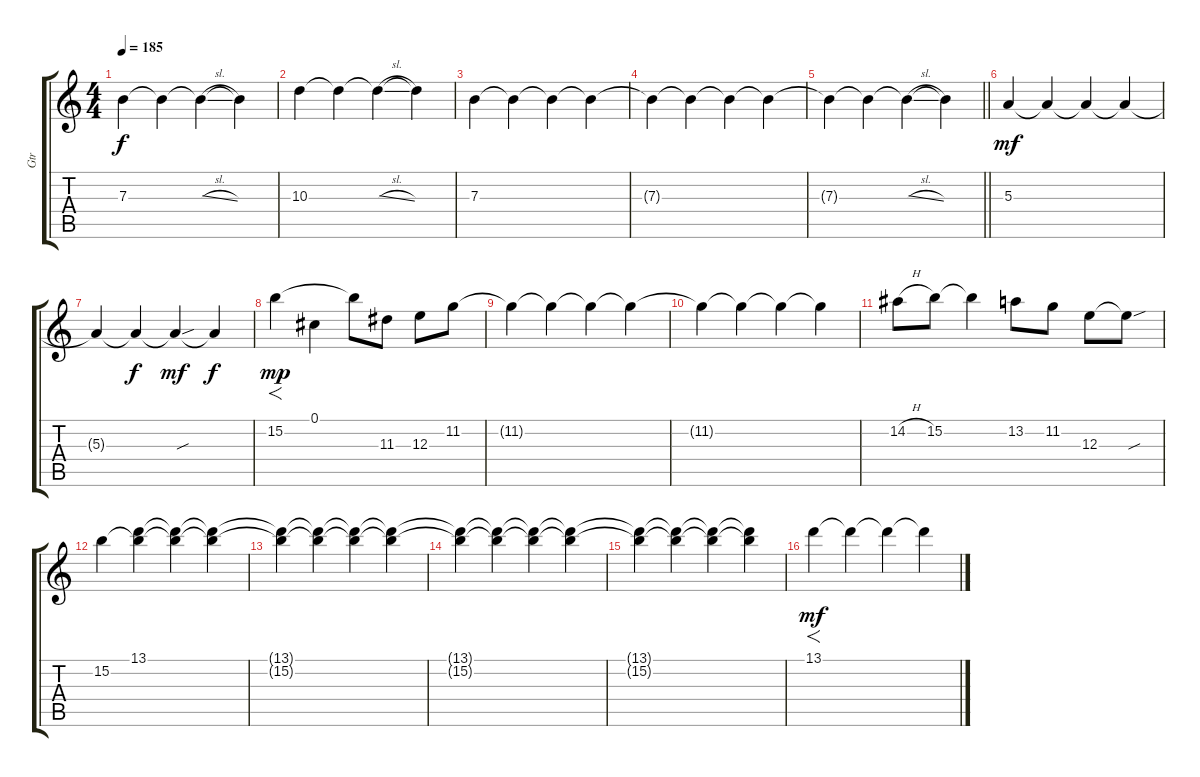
\track ("Gtr" "Gtr") {instrument overdrivenguitar}
\staff {score tabs}
\tuning (Db4 Ab3 E3 B2 Gb2 Db2) {hide}
\ts (4 4)
\tempo 185
\clef g2
\ks c
7.3{t}.4{dy f} 7.3{t}.4 7.3{sl t}.4 7.3{t}.4 |
10.3.4 10.3{t}.4 10.3{sl t}.4 10.3{t}.4 |
7.3.4 7.3{t}.4 7.3{t}.4 7.3{t}.4 |
7.3{t}.4 7.3{t}.4 7.3{t}.4 7.3{t}.4 |
\barLineRight lightlight
7.3{t}.4 7.3{t}.4 7.3{sl t}.4 7.3{t}.4 |
\section ("" "")
5.3.4{dy mf} 5.3{t}.4 5.3{t}.4 5.3{t}.4 |
5.3{t}.4 5.3{t}.4{dy f} 5.3{sou t}.4{dy mf} 5.3{t}.4{dy f} |
15.2.4{f dy mp instrument overdrivenguitar} 0.1.4 15.2{t}.8 11.3.8 12.3.8 11.2.8 |
11.2{t}.4 11.2{t}.4 11.2{t}.4 11.2{t}.4 |
11.2{t}.4 11.2{t}.4 11.2{t}.4 11.2{t}.4 |
14.2{h}.8 15.2.8 15.2{t}.4 13.2.8 11.2.8 12.3.8 12.3{sou t}.8 |
15.2.4 (13.1 15.2{t}).4 (13.1{t} 15.2{t}).4 (13.1{t} 15.2{t}).4 |
(13.1{t} 15.2{t}).4 (13.1{t} 15.2{t}).4 (13.1{t} 15.2{t}).4 (13.1{t} 15.2{t}).4 |
(13.1{t} 15.2{t}).4 (13.1{t} 15.2{t}).4 (13.1{t} 15.2{t}).4 (13.1{t} 15.2{t}).4 |
(13.1{t} 15.2{t}).4 (13.1{t} 15.2{t}).4 (13.1{t} 15.2{t}).4 (13.1{t} 15.2{t}).4 |
13.1.4{f dy mf} 13.1{t}.4 13.1{t}.4 13.1{t}.4
